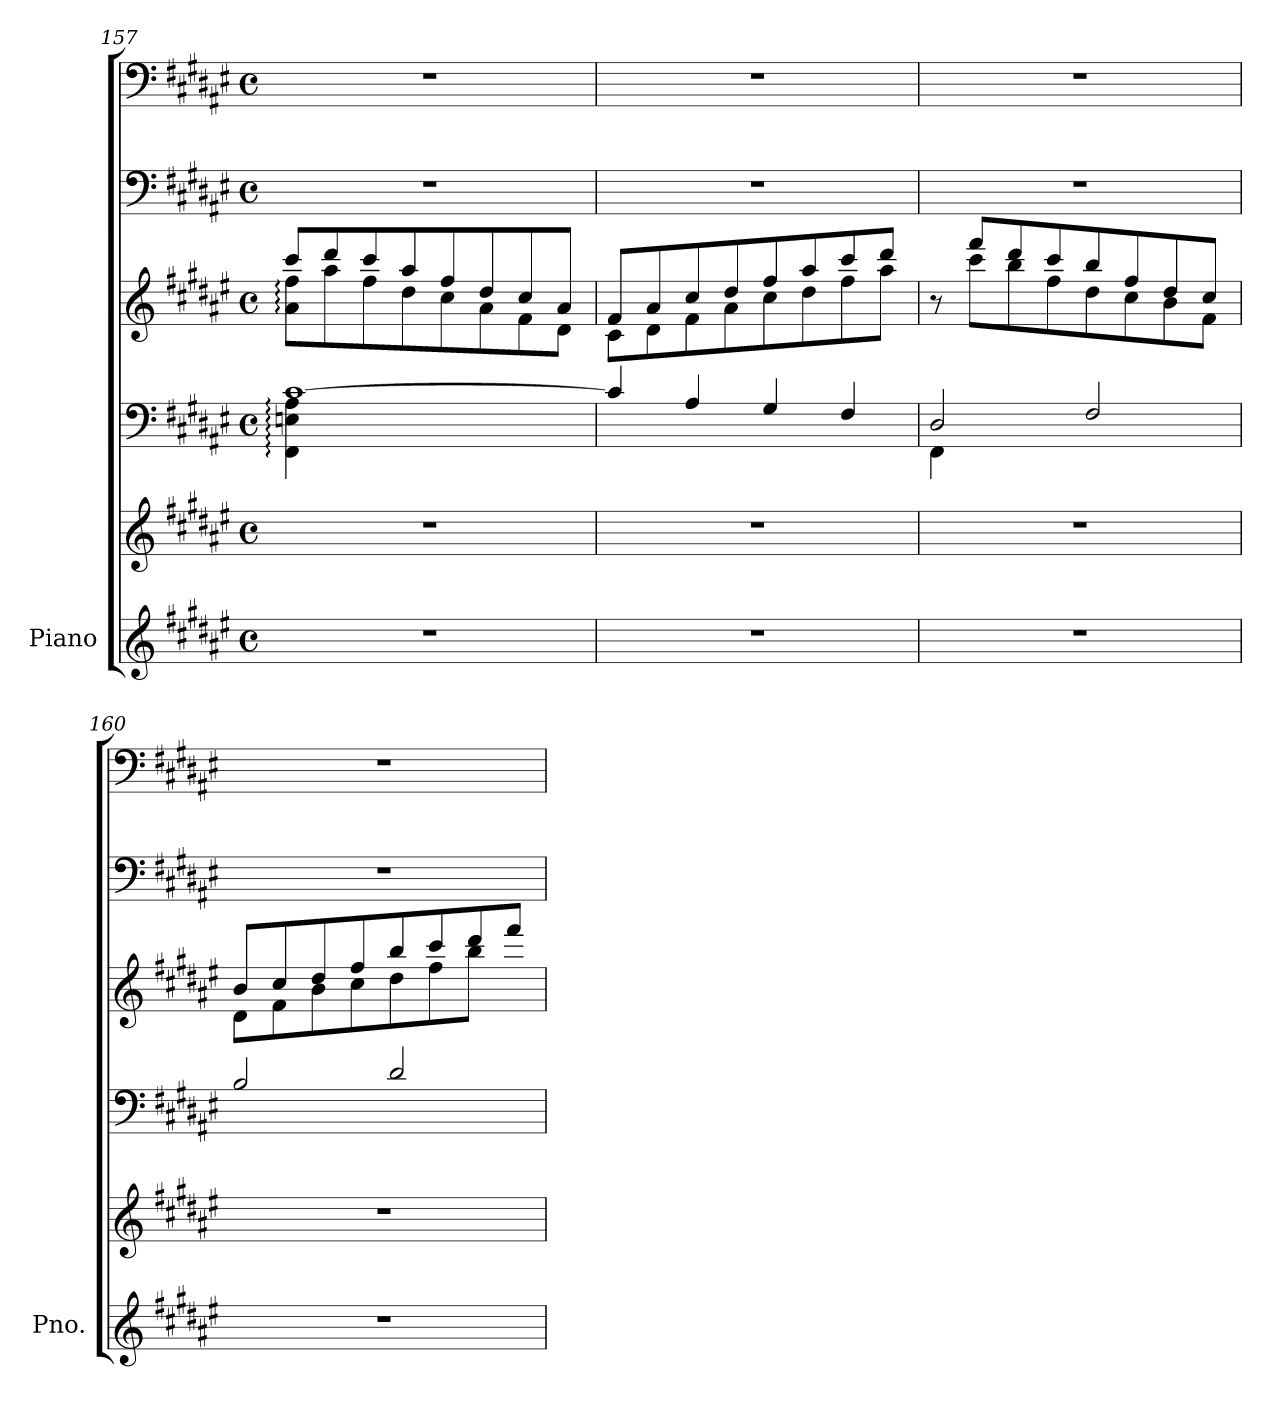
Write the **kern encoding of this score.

**kern	**kern	**kern	**kern	**kern	**kern
*part1	*part1	*part1	*part1	*part1	*part1
*staff6	*staff5	*staff4	*staff3	*staff2	*staff1
*I"Piano	*	*	*	*	*
*I'Pno.	*	*	*	*	*
*clefG2	*clefG2	*clefF4	*clefG2	*clefF4	*clefF4
*k[f#c#g#d#a#e#]	*k[f#c#g#d#a#e#]	*k[f#c#g#d#a#e#]	*k[f#c#g#d#a#e#]	*k[f#c#g#d#a#e#]	*k[f#c#g#d#a#e#]
*M4/4	*M4/4	*M4/4	*M4/4	*M4/4	*M4/4
*met(c)	*met(c)	*met(c)	*met(c)	*met(c)	*met(c)
=157	=157	=157	=157	=157	=157
*	*	*^	*^	*	*
1r	1r	[1c#	4FF#\: 4En\: 4A#\:	8a#\: 8ff#\:L	8ccc#/L	1r	1r
.	.	.	.	8aa#\	8ddd#/	.	.
.	.	.	4ryy	8ff#\	8ccc#/	.	.
.	.	.	.	8dd#\	8aa#/	.	.
.	.	.	2ryy	8cc#\	8ff#/	.	.
.	.	.	.	8a#\	8dd#/	.	.
.	.	.	.	8f#\	8cc#/	.	.
.	.	.	.	8d#\J	8a#/J	.	.
*	*	*v	*v	*	*	*	*
=158	=158	=158	=158	=158	=158	=158
1r	1r	4c#/]	8c#\L	8f#/L	1r	1r
.	.	.	8d#\	8a#/	.	.
.	.	4A#/	8f#\	8cc#/	.	.
.	.	.	8a#\	8dd#/	.	.
.	.	4G#/	8cc#\	8ff#/	.	.
.	.	.	8dd#\	8aa#/	.	.
.	.	4F#/	8ff#\	8ccc#/	.	.
.	.	.	8aa#\J	8ddd#/J	.	.
=159	=159	=159	=159	=159	=159	=159
*	*	*^	*	*	*	*
1r	1r	2D#/	4FF#\	8ryy	8r	1r	1r
.	.	.	.	8ccc#\L	8fff#/L	.	.
.	.	.	4ryy	8bb\	8ddd#/	.	.
.	.	.	.	8ff#\	8ccc#/	.	.
.	.	2F#/	2ryy	8dd#\	8bb/	.	.
.	.	.	.	8cc#\	8ff#/	.	.
.	.	.	.	8b\	8dd#/	.	.
.	.	.	.	8f#\J	8cc#/J	.	.
*	*	*v	*v	*	*	*	*
!!LO:LB:g=z
=160	=160	=160	=160	=160	=160	=160
1r	1r	2B/	8d#\L	8b/L	1r	1r
.	.	.	8f#\	8cc#/	.	.
.	.	.	8b\	8dd#/	.	.
.	.	.	8cc#\	8ff#/	.	.
.	.	2d#/	8dd#\	8bb/	.	.
.	.	.	8ff#\	8ccc#/	.	.
.	.	.	8bb\J	8ddd#/	.	.
.	.	.	8ryy	8fff#/J	.	.
*	*	*	*v	*v	*	*
=	=	=	=	=	=
*-	*-	*-	*-	*-	*-
